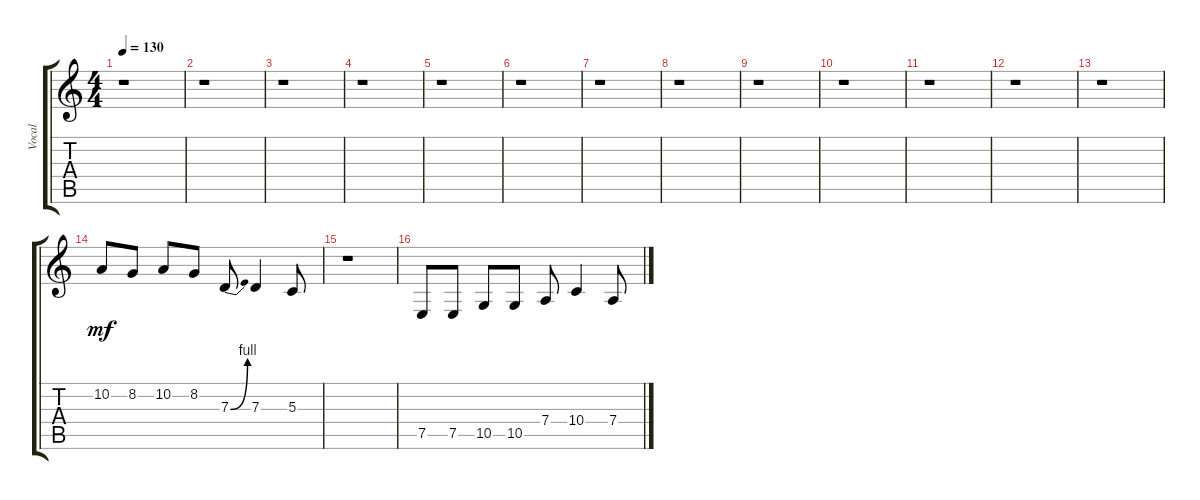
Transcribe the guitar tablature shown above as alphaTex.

\track ("Vocal" "Vocal") {instrument violin}
\staff {score tabs}
\tuning (E4 B3 G3 D3 A2 E2) {hide}
\ts (4 4)
\tempo 130
\clef g2
\ks c
r.1{dy mf} |
r.1 |
r.1 |
r.1 |
r.1 |
r.1 |
r.1 |
r.1 |
r.1 |
r.1 |
r.1 |
r.1 |
r.1 |
10.2.8 8.2.8 10.2.8 8.2.8 7.3{be (bend 0 0 60 4)}.8 7.3.4 5.3.8 |
r.1 |
7.5.8 7.5.8 10.5.8 10.5.8 7.4.8 10.4.4 7.4.8
